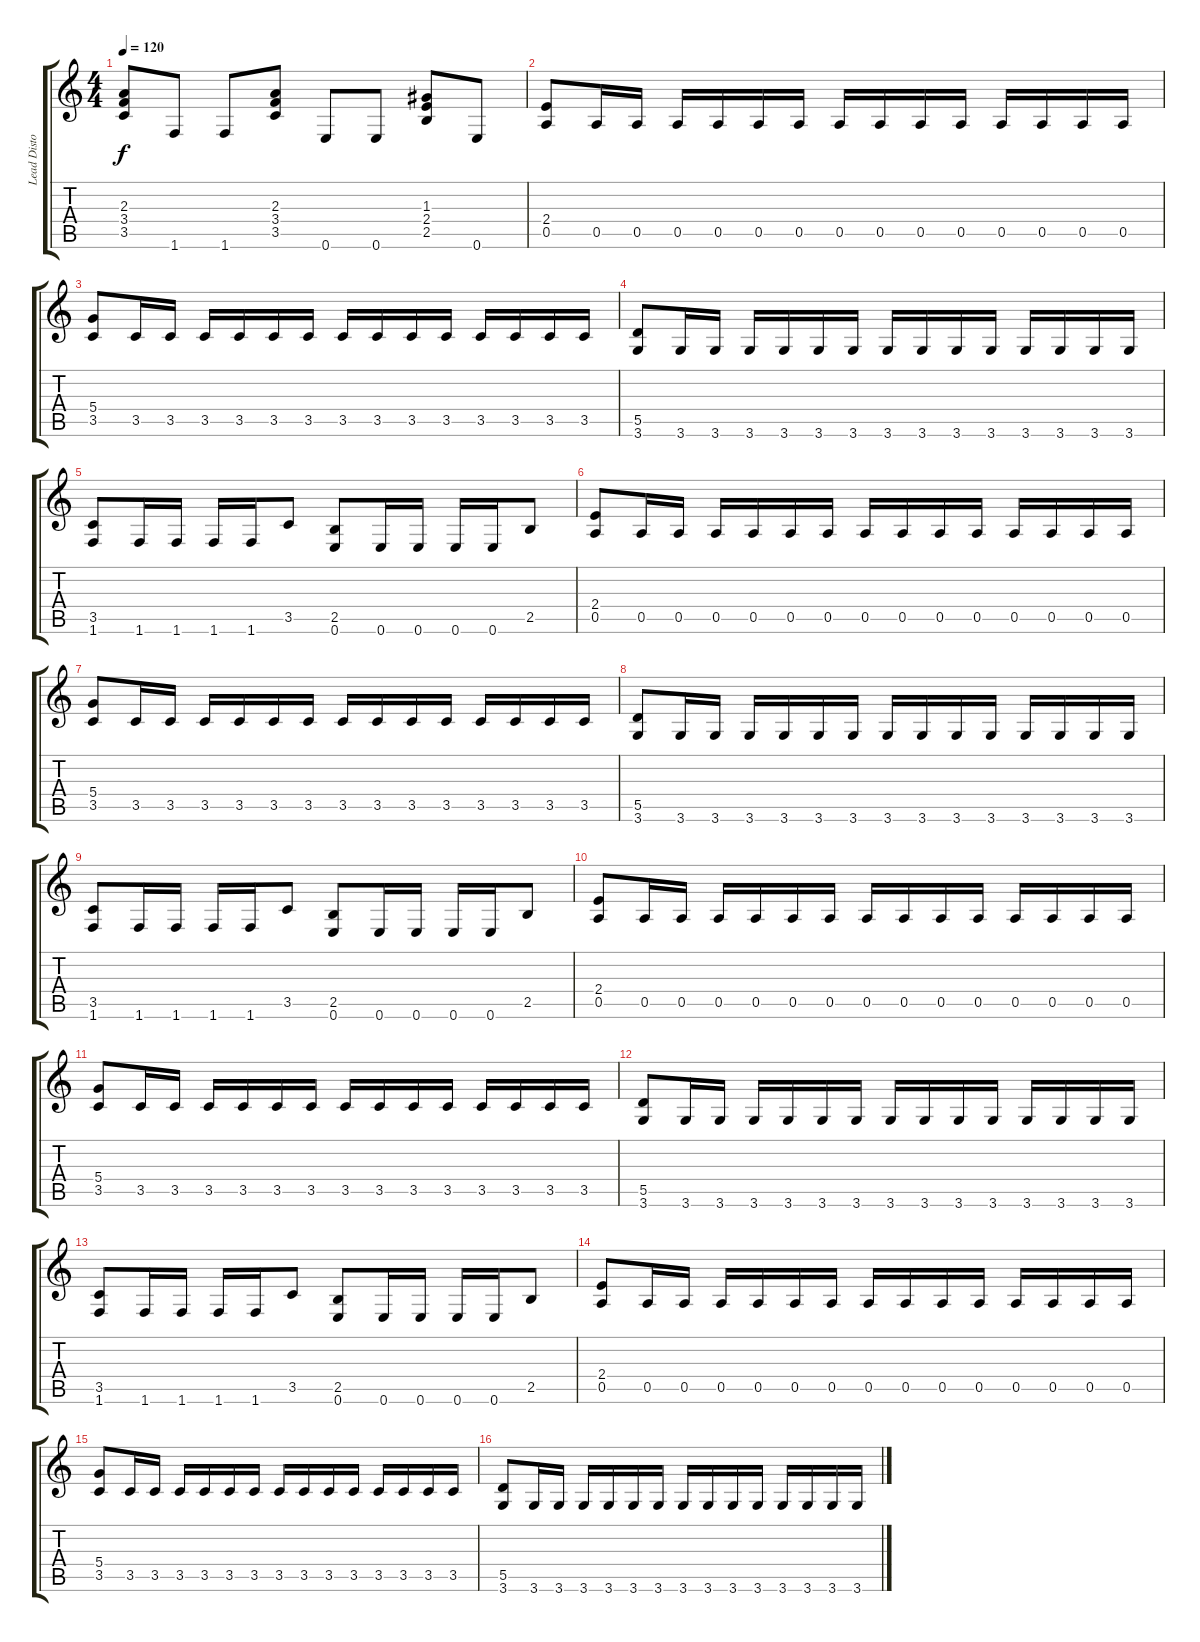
\track ("Lead Distortion" "Lead Disto") {instrument distortionguitar}
\staff {score tabs}
\tuning (E4 B3 G3 D3 A2 E2) {hide}
\ts (4 4)
\tempo 120
\clef g2
\ks c
(2.3 3.4 3.5).8{dy f} 1.6.8 1.6.8 (2.3 3.4 3.5).8 0.6.8 0.6.8 (1.3 2.4 2.5).8 0.6.8 |
(2.4 0.5).8 0.5.16 0.5.16 0.5.16 0.5.16 0.5.16 0.5.16 0.5.16 0.5.16 0.5.16 0.5.16 0.5.16 0.5.16 0.5.16 0.5.16 |
(5.4 3.5).8 3.5.16 3.5.16 3.5.16 3.5.16 3.5.16 3.5.16 3.5.16 3.5.16 3.5.16 3.5.16 3.5.16 3.5.16 3.5.16 3.5.16 |
(5.5 3.6).8 3.6.16 3.6.16 3.6.16 3.6.16 3.6.16 3.6.16 3.6.16 3.6.16 3.6.16 3.6.16 3.6.16 3.6.16 3.6.16 3.6.16 |
(3.5 1.6).8 1.6.16 1.6.16 1.6.16 1.6.16 3.5.8 (2.5 0.6).8 0.6.16 0.6.16 0.6.16 0.6.16 2.5.8 |
(2.4 0.5).8 0.5.16 0.5.16 0.5.16 0.5.16 0.5.16 0.5.16 0.5.16 0.5.16 0.5.16 0.5.16 0.5.16 0.5.16 0.5.16 0.5.16 |
(5.4 3.5).8 3.5.16 3.5.16 3.5.16 3.5.16 3.5.16 3.5.16 3.5.16 3.5.16 3.5.16 3.5.16 3.5.16 3.5.16 3.5.16 3.5.16 |
(5.5 3.6).8 3.6.16 3.6.16 3.6.16 3.6.16 3.6.16 3.6.16 3.6.16 3.6.16 3.6.16 3.6.16 3.6.16 3.6.16 3.6.16 3.6.16 |
(3.5 1.6).8 1.6.16 1.6.16 1.6.16 1.6.16 3.5.8 (2.5 0.6).8 0.6.16 0.6.16 0.6.16 0.6.16 2.5.8 |
(2.4 0.5).8 0.5.16 0.5.16 0.5.16 0.5.16 0.5.16 0.5.16 0.5.16 0.5.16 0.5.16 0.5.16 0.5.16 0.5.16 0.5.16 0.5.16 |
(5.4 3.5).8 3.5.16 3.5.16 3.5.16 3.5.16 3.5.16 3.5.16 3.5.16 3.5.16 3.5.16 3.5.16 3.5.16 3.5.16 3.5.16 3.5.16 |
(5.5 3.6).8 3.6.16 3.6.16 3.6.16 3.6.16 3.6.16 3.6.16 3.6.16 3.6.16 3.6.16 3.6.16 3.6.16 3.6.16 3.6.16 3.6.16 |
(3.5 1.6).8 1.6.16 1.6.16 1.6.16 1.6.16 3.5.8 (2.5 0.6).8 0.6.16 0.6.16 0.6.16 0.6.16 2.5.8 |
(2.4 0.5).8 0.5.16 0.5.16 0.5.16 0.5.16 0.5.16 0.5.16 0.5.16 0.5.16 0.5.16 0.5.16 0.5.16 0.5.16 0.5.16 0.5.16 |
(5.4 3.5).8 3.5.16 3.5.16 3.5.16 3.5.16 3.5.16 3.5.16 3.5.16 3.5.16 3.5.16 3.5.16 3.5.16 3.5.16 3.5.16 3.5.16 |
(5.5 3.6).8 3.6.16 3.6.16 3.6.16 3.6.16 3.6.16 3.6.16 3.6.16 3.6.16 3.6.16 3.6.16 3.6.16 3.6.16 3.6.16 3.6.16
